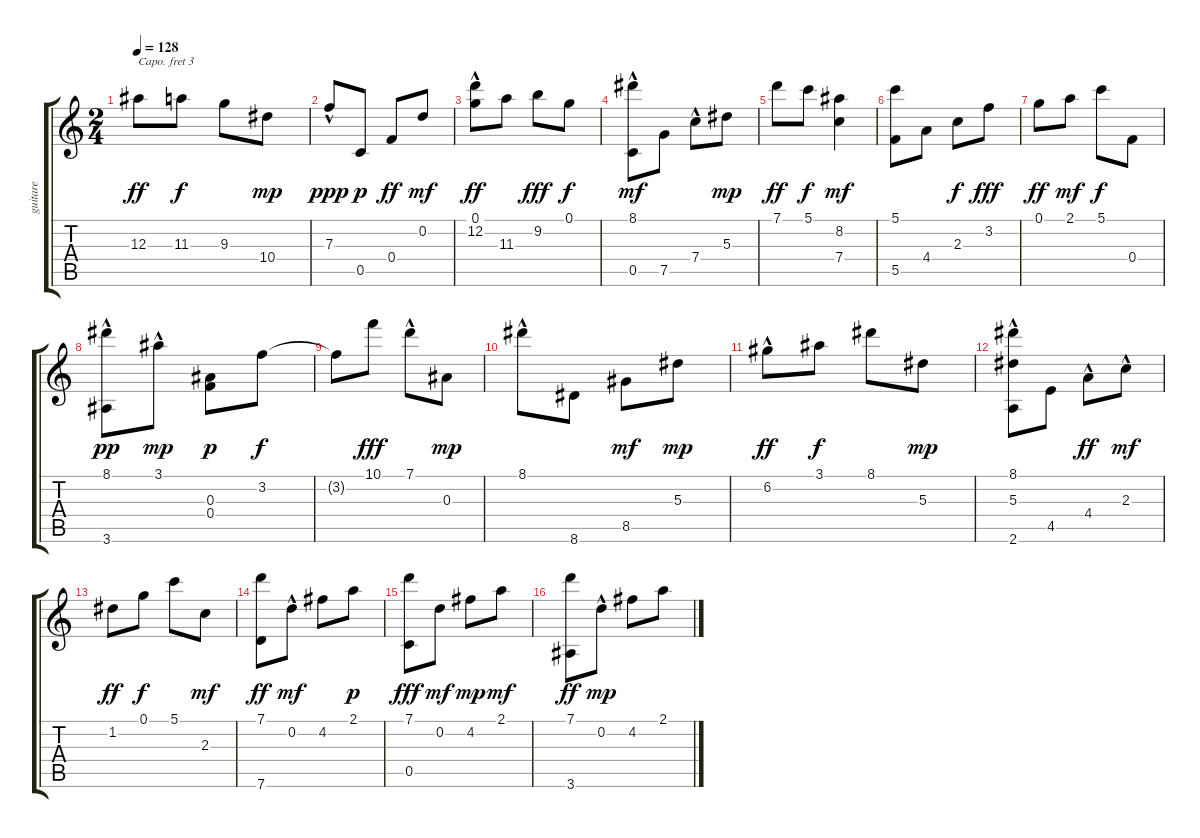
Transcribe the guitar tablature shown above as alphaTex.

\track ("guitare" "guitare") {instrument acousticguitarnylon}
\staff {score tabs}
\capo 3
\tuning (E4 B3 G3 D3 A2 E2) {hide}
\ts (2 4)
\tempo 128
\clef g2
\ks c
12.3.8{dy ff} 11.3.8{dy f} 9.3.8 10.4.8{dy mp} |
7.3{hac}.8{dy ppp} 0.5.8{dy p} 0.4.8{dy ff} 0.2.8{dy mf} |
(0.1 12.2{hac}).8{dy ff} 11.3.8 9.2.8{dy fff} 0.1.8{dy f} |
(8.1 0.5{hac}).8{dy mf} 7.5.8 7.4{hac}.8 5.3.8{dy mp} |
7.1.8{dy ff} 5.1.8{dy f} (8.2 7.4).4{dy mf} |
(5.1 5.5).8 4.4.8 2.3.8{dy f} 3.2.8{dy fff} |
0.1.8{dy ff} 2.1.8{dy mf} 5.1.8{dy f} 0.4.8 |
(8.1 3.6{hac}).8{dy pp} 3.1{hac}.8{dy mp} (0.3 0.4).8{dy p} 3.2.8{dy f} |
3.2{t}.8 10.1.8{dy fff} 7.1{hac}.8 0.3.8{dy mp} |
8.1{hac}.8 8.6.8 8.5.8{dy mf} 5.3.8{dy mp} |
6.2{hac}.8{dy ff} 3.1.8{dy f} 8.1.8 5.3.8{dy mp} |
(8.1 5.3{hac} 2.6{hac}).8 4.5.8 4.4{hac}.8{dy ff} 2.3{hac}.8{dy mf} |
1.2.8{dy ff} 0.1.8{dy f} 5.1.8 2.3.8{dy mf} |
(7.1 7.6).8{dy ff} 0.2{hac}.8{dy mf} 4.2.8 2.1.8{dy p} |
(7.1 0.5).8{dy fff} 0.2.8{dy mf} 4.2.8{dy mp} 2.1.8{dy mf} |
(7.1 3.6).8{dy ff} 0.2{hac}.8{dy mp} 4.2.8 2.1.8
